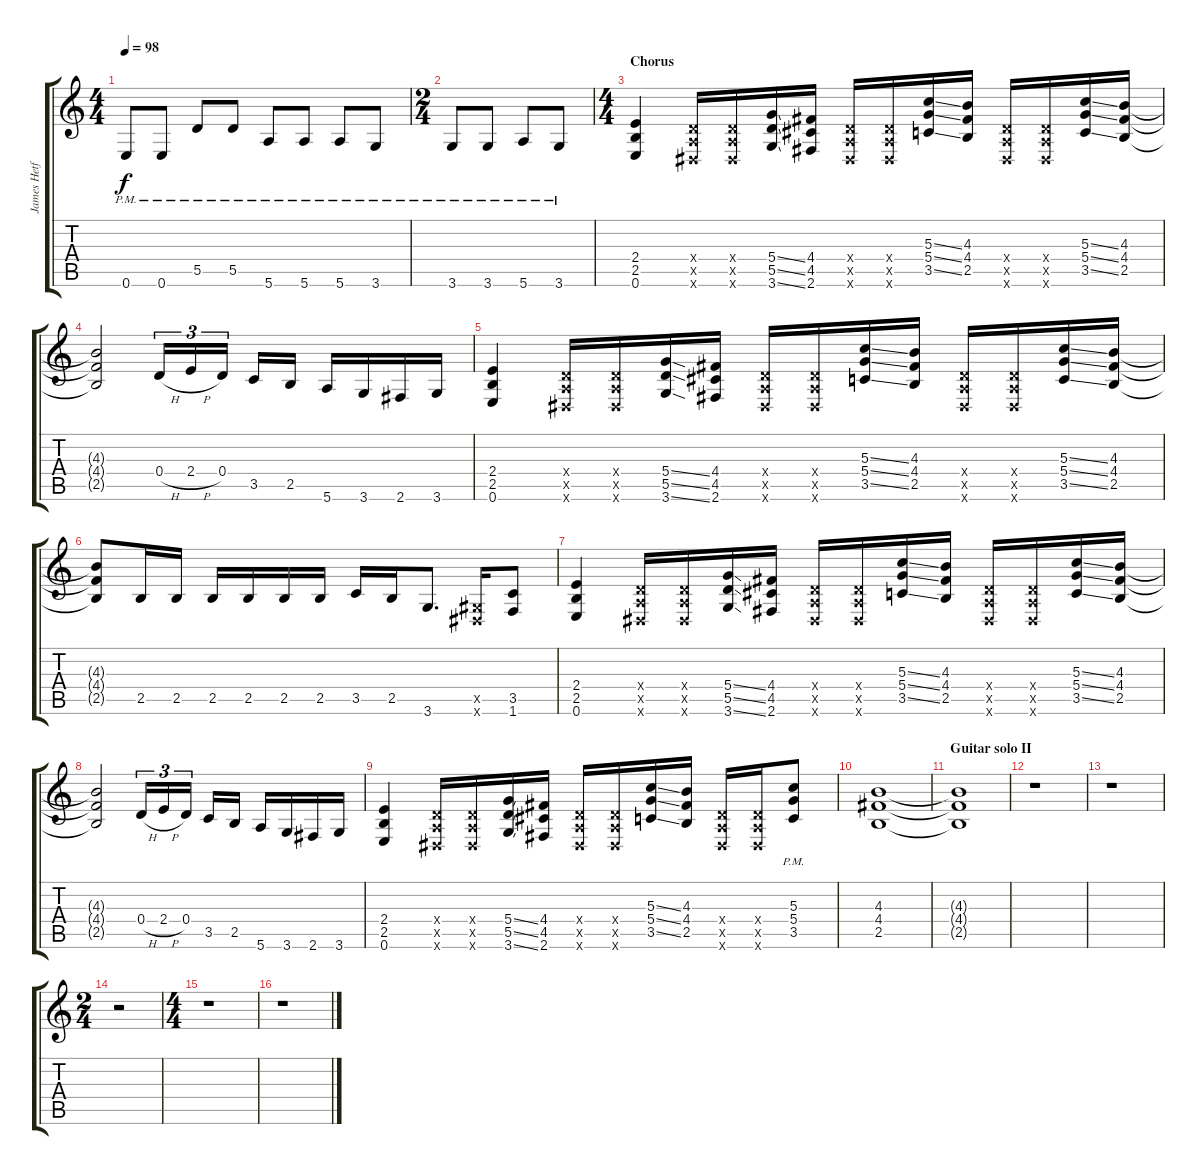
\track ("James Hetfield" "James Hetf") {instrument distortionguitar}
\staff {score tabs}
\tuning (E4 B3 G3 D3 A2 E2) {hide}
\ts (4 4)
\tempo 98
\clef g2
\ks c
0.6{pm}.8{dy f} 0.6{pm}.8 5.5{pm}.8 5.5{pm}.8 5.6{pm}.8 5.6{pm}.8 5.6{pm}.8 3.6{pm}.8 |
\ts (2 4)
3.6{pm}.8 3.6{pm}.8 5.6{pm}.8 3.6{pm}.8 |
\ts (4 4)
\section ("" "Chorus")
(2.4 2.5 0.6).4{volume 16} (0.4{x} 0.5{x} -1.6{x}).16 (0.4{x} 0.5{x} -1.6{x}).16 (5.4{ss} 5.5{ss} 3.6{ss}).16 (4.4 4.5 2.6).16 (0.4{x} 0.5{x} -1.6{x}).16 (0.4{x} 0.5{x} -1.6{x}).16 (5.3{ss} 5.4{ss} 3.5{ss}).16 (4.3 4.4 2.5).16 (0.4{x} 0.5{x} -1.6{x}).16 (0.4{x} 0.5{x} -1.6{x}).16 (5.3{ss} 5.4{ss} 3.5{ss}).16 (4.3 4.4 2.5).16 |
(4.3{t} 4.4{t} 2.5{t}).2 0.4{h}.16{tu (3 2)} 2.4{h}.16{tu (3 2)} 0.4.16{tu (3 2)} 3.5.16 2.5.16 5.6.16 3.6.16 2.6.16 3.6.16 |
(2.4 2.5 0.6).4 (0.4{x} 0.5{x} -1.6{x}).16 (0.4{x} 0.5{x} -1.6{x}).16 (5.4{ss} 5.5{ss} 3.6{ss}).16 (4.4 4.5 2.6).16 (0.4{x} 0.5{x} -1.6{x}).16 (0.4{x} 0.5{x} -1.6{x}).16 (5.3{ss} 5.4{ss} 3.5{ss}).16 (4.3 4.4 2.5).16 (0.4{x} 0.5{x} -1.6{x}).16 (0.4{x} 0.5{x} -1.6{x}).16 (5.3{ss} 5.4{ss} 3.5{ss}).16 (4.3 4.4 2.5).16 |
(4.3{t} 4.4{t} 2.5{t}).8 2.5.16 2.5.16 2.5.16 2.5.16 2.5.16 2.5.16 3.5.16 2.5.16 3.6.8{d} (-1.5{x} -1.6{x}).16 (3.5 1.6).8 |
(2.4 2.5 0.6).4 (0.4{x} 0.5{x} -1.6{x}).16 (0.4{x} 0.5{x} -1.6{x}).16 (5.4{ss} 5.5{ss} 3.6{ss}).16 (4.4 4.5 2.6).16 (0.4{x} 0.5{x} -1.6{x}).16 (0.4{x} 0.5{x} -1.6{x}).16 (5.3{ss} 5.4{ss} 3.5{ss}).16 (4.3 4.4 2.5).16 (0.4{x} 0.5{x} -1.6{x}).16 (0.4{x} 0.5{x} -1.6{x}).16 (5.3{ss} 5.4{ss} 3.5{ss}).16 (4.3 4.4 2.5).16 |
(4.3{t} 4.4{t} 2.5{t}).2 0.4{h}.16{tu (3 2)} 2.4{h}.16{tu (3 2)} 0.4.16{tu (3 2)} 3.5.16 2.5.16 5.6.16 3.6.16 2.6.16 3.6.16 |
(2.4 2.5 0.6).4 (0.4{x} 0.5{x} -1.6{x}).16 (0.4{x} 0.5{x} -1.6{x}).16 (5.4{ss} 5.5{ss} 3.6{ss}).16 (4.4 4.5 2.6).16 (0.4{x} 0.5{x} -1.6{x}).16 (0.4{x} 0.5{x} -1.6{x}).16 (5.3{ss} 5.4{ss} 3.5{ss}).16 (4.3 4.4 2.5).16 (0.4{x} 0.5{x} -1.6{x}).16 (0.4{x} 0.5{x} -1.6{x}).16 (5.3{pm} 5.4{pm} 3.5{pm}).8 |
(4.3 4.4 2.5).1{volume 7} |
\section ("" "Guitar solo II")
(4.3{t} 4.4{t} 2.5{t}).1 |
r.1 |
r.1 |
\ts (2 4)
r.2 |
\ts (4 4)
r.1 |
r.1
